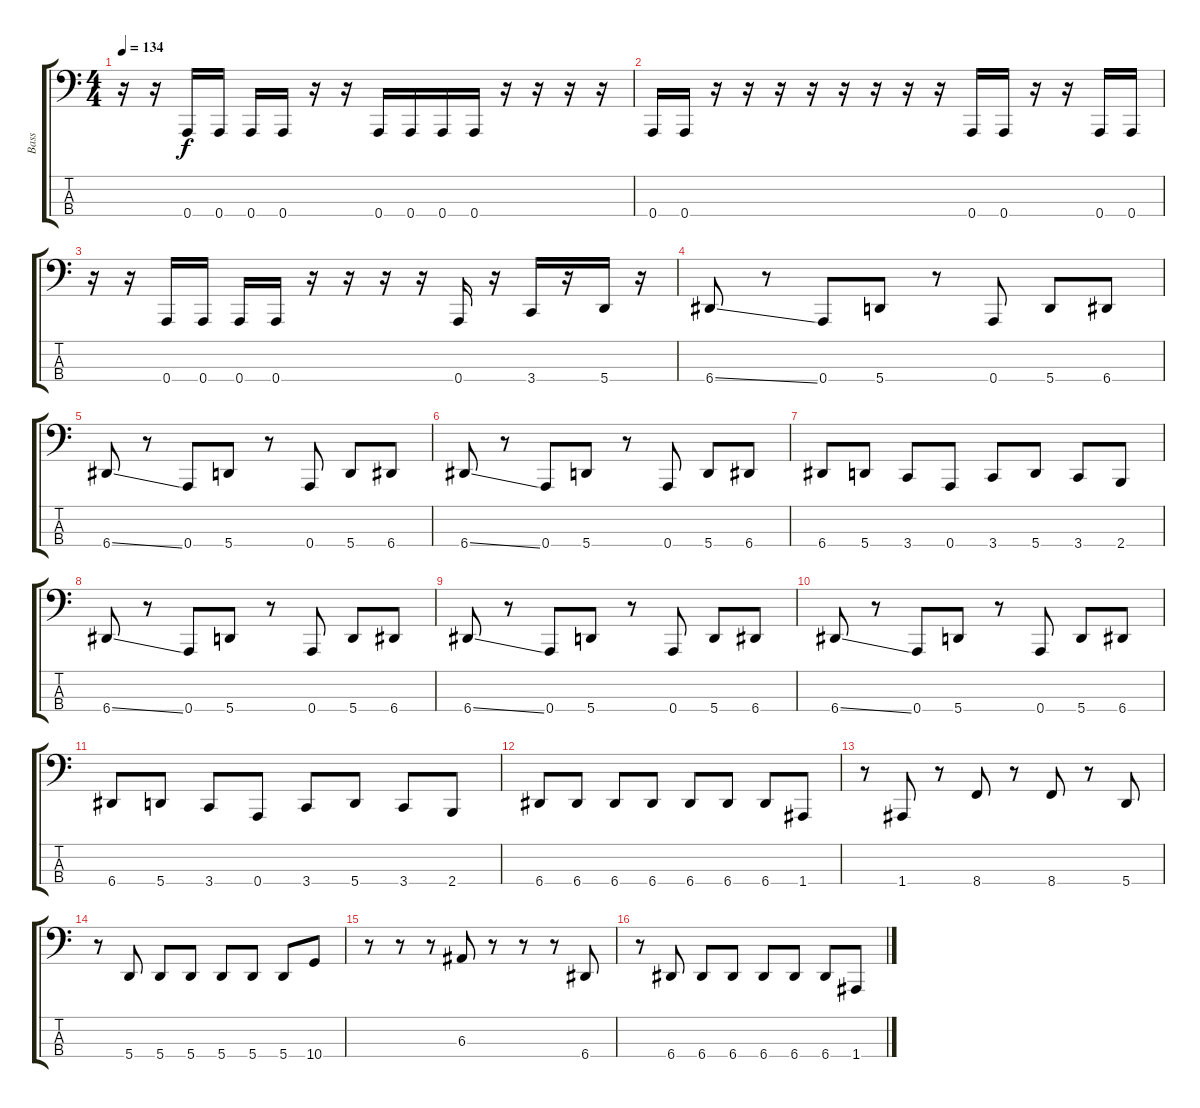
\track ("Bass" "Bass") {instrument electricbassfinger}
\staff {score tabs}
\tuning (D2 A1 E1 A0) {hide}
\ts (4 4)
\tempo 134
\clef f4
\ks c
r.16{dy f} r.16 0.4.16 0.4.16 0.4.16 0.4.16 r.16 r.16 0.4.16 0.4.16 0.4.16 0.4.16 r.16 r.16 r.16 r.16 |
0.4.16 0.4.16 r.16 r.16 r.16 r.16 r.16 r.16 r.16 r.16 0.4.16 0.4.16 r.16 r.16 0.4.16 0.4.16 |
r.16 r.16 0.4.16 0.4.16 0.4.16 0.4.16 r.16 r.16 r.16 r.16 0.4.16 r.16 3.4.16 r.16 5.4.16 r.16 |
6.4{ss}.8 r.8 0.4.8 5.4.8 r.8 0.4.8 5.4.8 6.4.8 |
6.4{ss}.8 r.8 0.4.8 5.4.8 r.8 0.4.8 5.4.8 6.4.8 |
6.4{ss}.8 r.8 0.4.8 5.4.8 r.8 0.4.8 5.4.8 6.4.8 |
6.4.8 5.4.8 3.4.8 0.4.8 3.4.8 5.4.8 3.4.8 2.4.8 |
6.4{ss}.8 r.8 0.4.8 5.4.8 r.8 0.4.8 5.4.8 6.4.8 |
6.4{ss}.8 r.8 0.4.8 5.4.8 r.8 0.4.8 5.4.8 6.4.8 |
6.4{ss}.8 r.8 0.4.8 5.4.8 r.8 0.4.8 5.4.8 6.4.8 |
6.4.8 5.4.8 3.4.8 0.4.8 3.4.8 5.4.8 3.4.8 2.4.8 |
6.4.8 6.4.8 6.4.8 6.4.8 6.4.8 6.4.8 6.4.8 1.4.8 |
r.8 1.4.8 r.8 8.4.8 r.8 8.4.8 r.8 5.4.8 |
r.8 5.4.8 5.4.8 5.4.8 5.4.8 5.4.8 5.4.8 10.4.8 |
r.8 r.8 r.8 6.3.8 r.8 r.8 r.8 6.4.8 |
r.8 6.4.8 6.4.8 6.4.8 6.4.8 6.4.8 6.4.8 1.4.8
